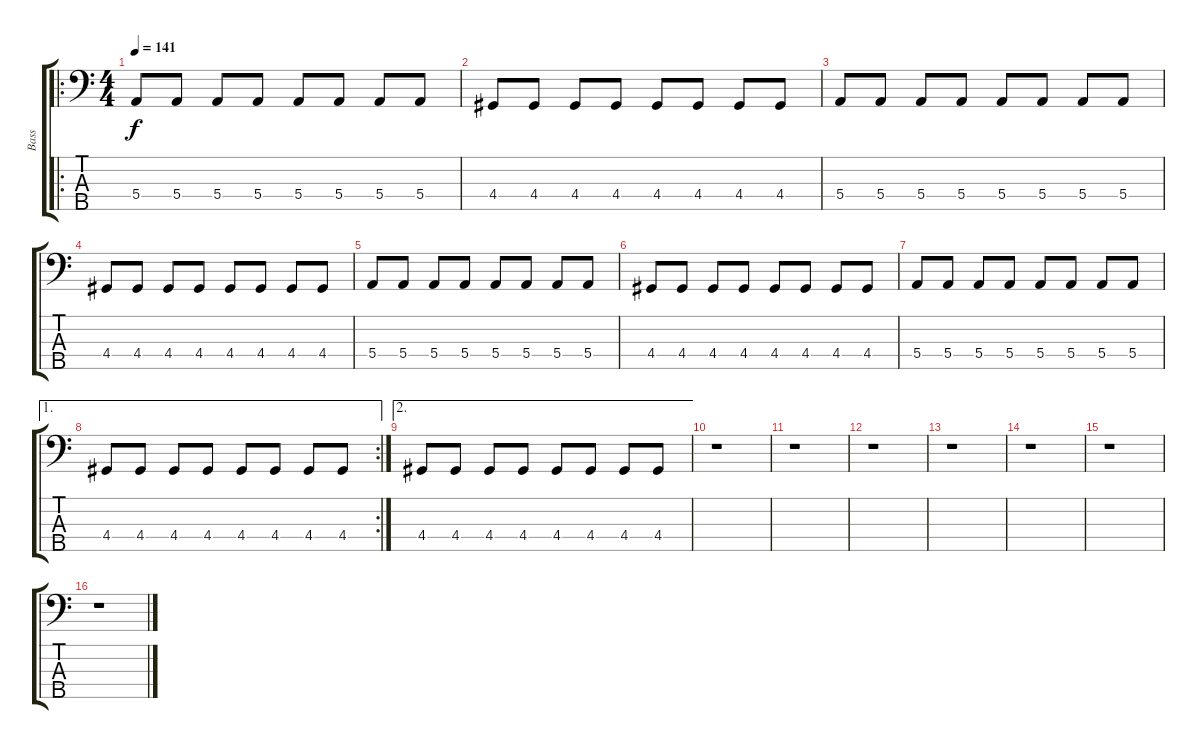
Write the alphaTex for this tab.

\track ("Bass" "Bass") {instrument electricbassfinger}
\staff {score tabs}
\tuning (G2 D2 A1 E1 B0) {hide}
\ro
\ts (4 4)
\tempo 141
\clef f4
\ks c
5.4.8{dy f} 5.4.8 5.4.8 5.4.8 5.4.8 5.4.8 5.4.8 5.4.8 |
4.4.8 4.4.8 4.4.8 4.4.8 4.4.8 4.4.8 4.4.8 4.4.8 |
5.4.8 5.4.8 5.4.8 5.4.8 5.4.8 5.4.8 5.4.8 5.4.8 |
4.4.8 4.4.8 4.4.8 4.4.8 4.4.8 4.4.8 4.4.8 4.4.8 |
5.4.8 5.4.8 5.4.8 5.4.8 5.4.8 5.4.8 5.4.8 5.4.8 |
4.4.8 4.4.8 4.4.8 4.4.8 4.4.8 4.4.8 4.4.8 4.4.8 |
5.4.8 5.4.8 5.4.8 5.4.8 5.4.8 5.4.8 5.4.8 5.4.8 |
\ae 1
\rc 2
4.4.8 4.4.8 4.4.8 4.4.8 4.4.8 4.4.8 4.4.8 4.4.8 |
\ae 2
4.4.8 4.4.8 4.4.8 4.4.8 4.4.8 4.4.8 4.4.8 4.4.8 |
r.1 |
r.1 |
r.1 |
r.1 |
r.1 |
r.1 |
r.1
